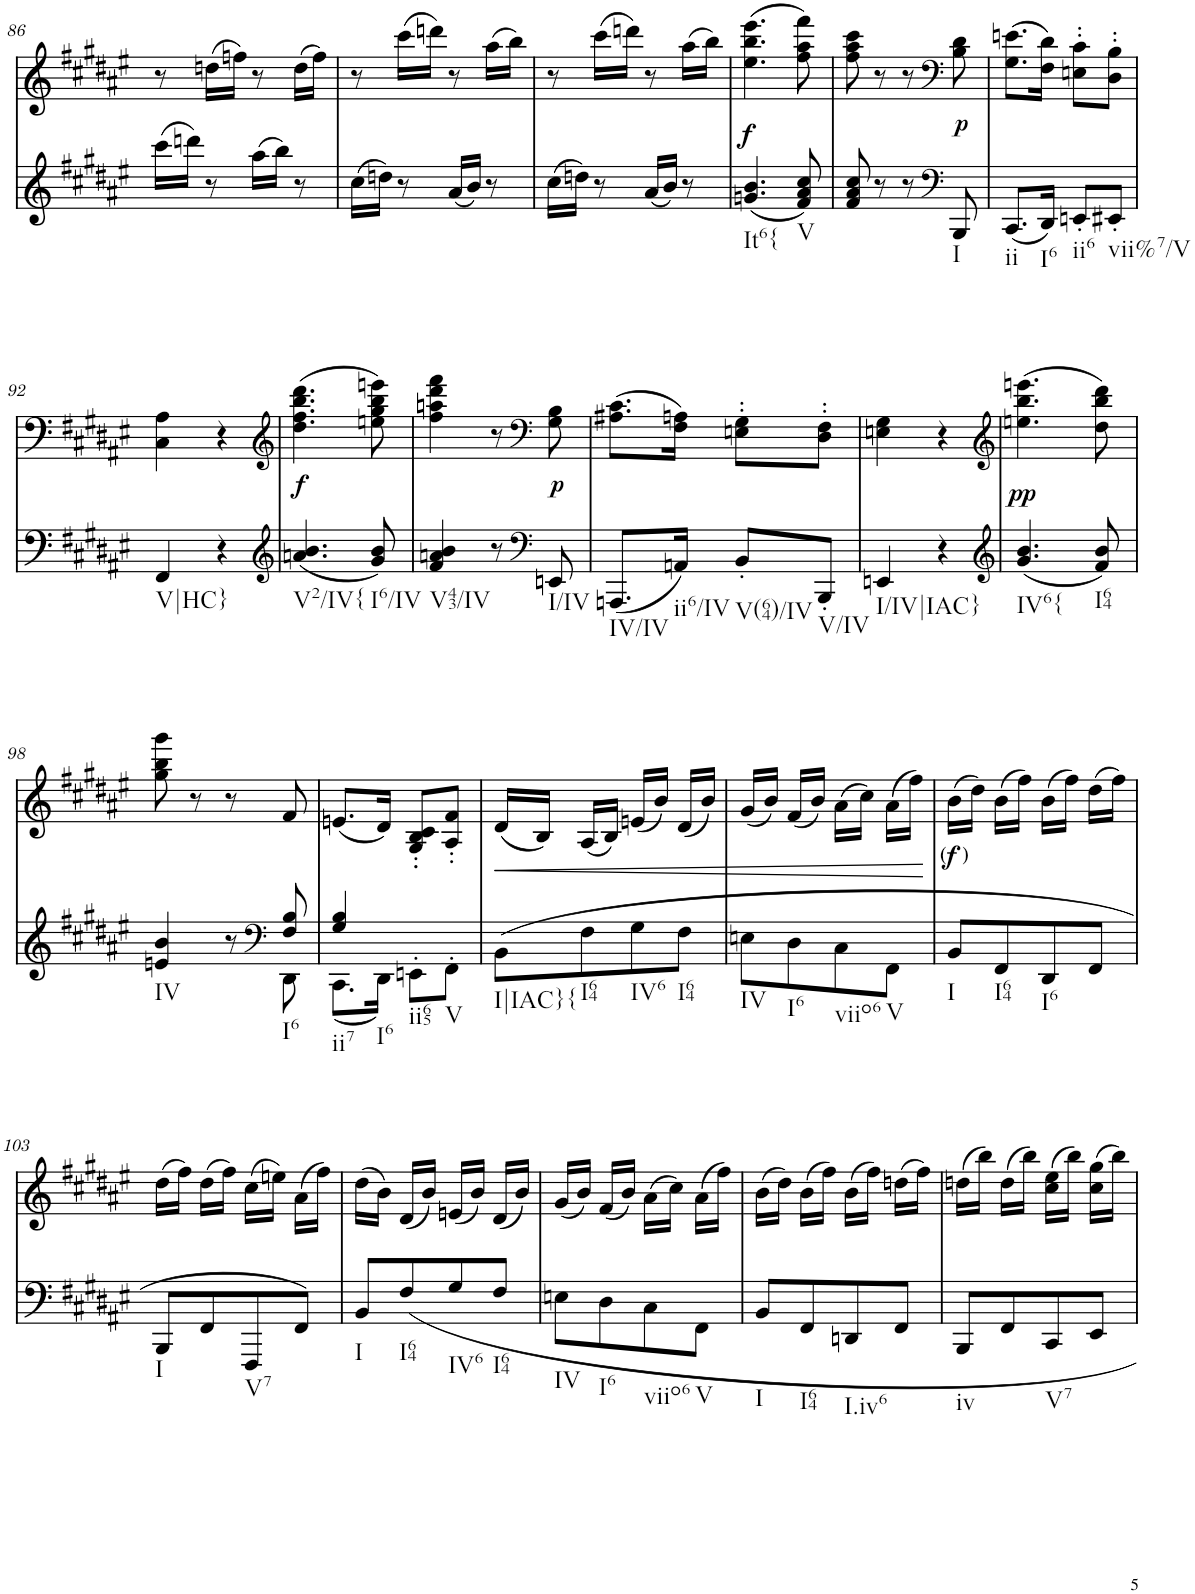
**kern	**kern	**text	**dynam
*part2	*part1	*part1	*part1
*staff2	*staff1	*staff1	*staff1
*I"piano	*I"piano	*	*
*I'Pno	*I'Pno	*	*
!!LO:PB:g=z
*clefG2	*clefG2	*	*
*k[f#c#g#d#a#e#]	*k[f#c#g#d#a#e#]	*	*
*F#:	*F#:	*	*
*M2/4	*M2/4	*	*
=86	=86	=86	=86
(16ccc#\LL	8r	.	.
16dddn\JJ)	.	.	.
8r	(16ddn\LL	.	.
.	16ffn\JJ)	.	.
(16aa#\LL	8r	.	.
16bb\JJ)	.	.	.
8r	(16dd\LL	.	.
.	16ff\JJ)	.	.
=87	=87	=87	=87
(16cc#\LL	8r	.	.
16ddn\JJ)	.	.	.
8r	(16ccc#\LL	.	.
.	16dddn\JJ)	.	.
(16a#/LL	8r	.	.
16b/JJ)	.	.	.
8r	(16aa#\LL	.	.
.	16bb\JJ)	.	.
=88	=88	=88	=88
(16cc#\LL	8r	.	.
16ddn\JJ)	.	.	.
8r	(16ccc#\LL	.	.
.	16dddn\JJ)	.	.
(16a#/LL	8r	.	.
16b/JJ)	.	.	.
8r	(16aa#\LL	.	.
.	16bb\JJ)	.	.
=89	=89	=89	=89
!LO:TX:b:t=It6{	!	!	!
!	!	!	!LO:DY:b
(4.gn/ 4.b/	(4.ee#\ 4.bb\ 4.eee#\	.	f
!LO:TX:b:t=V	!	!	!
8f#/ 8a#/ 8cc#/)	8ff#\ 8aa#\ 8fff#\)	.	.
=90	=90	=90	=90
8f#/ 8a#/ 8cc#/	8ff#\ 8aa#\ 8ccc#\	.	.
8r	8r	.	.
8r	8r	.	.
*clefF4	*clefF4	*	*
!LO:TX:b:t=I	!	!	!
!	!	!LO:LY:b	!
8BBB/	8B\ 8d#\	.	.
=91	=91	=91	=91
!LO:TX:b:t=ii	!	!	!
(8.CC#/L	(8.G#\ 8.en\L	.	.
!LO:TX:b:t=I6	!	!	!
16DD#/Jk)	16F#\ 16d#\Jk)	.	.
!LO:TX:b:t=ii6	!	!	!
8EEn'/L	8En\' 8c#\'L	.	.
!LO:TX:b:t=vii%7/V	!	!	!
8EE#X'/J	8D#\' 8B\'J	.	.
!!LO:LB:g=z
=92	=92	=92	=92
!LO:TX:b:t=V|HC}	!	!	!
4FF#/	4C#\ 4A#\	.	.
4r	4r	.	.
=93	=93	=93	=93
*clefG2	*clefG2	*	*
!LO:TX:b:t=V2/IV{	!	!	!
!	!	!LO:LY:b	!
(4.an/ 4.b/	(4.dd#\ 4.ff#\ 4.bb\ 4.ddd#\	.	.
!LO:TX:b:t=I6/IV	!	!	!
8g#/ 8b/)	8een\ 8gg#\ 8bb\ 8eeen\)	.	.
=94	=94	=94	=94
!LO:TX:b:t=V43/IV	!	!	!
4f#/ 4an/ 4b/	4ff#\ 4aan\ 4ddd#\ 4fff#\	.	.
8r	8r	.	.
*clefF4	*clefF4	*	*
!LO:TX:b:t=I/IV	!	!	!
!	!	!LO:LY:b	!
8EEn/	8G#\ 8B\	.	.
=95	=95	=95	=95
!LO:TX:b:t=IV/IV	!	!	!
(8.AAAn/L	(8.A#X\ 8.c#\L	.	.
!LO:TX:b:t=ii6/IV	!	!	!
16AAn/Jk)	16F#\ 16An\Jk)	.	.
!LO:TX:b:t=V(64)/IV	!	!	!
8BB'/L	8En\' 8G#\'L	.	.
!LO:TX:b:t=V/IV	!	!	!
8BBB'/J	8D#\' 8F#\'J	.	.
=96	=96	=96	=96
!LO:TX:b:t=I/IV|IAC}	!	!	!
4EEn/	4En\ 4G#\	.	.
4r	4r	.	.
=97	=97	=97	=97
*clefG2	*clefG2	*	*
!LO:TX:b:t=IV6{	!	!	!
!	!	!	!LO:DY:b
(4.g#/ 4.b/	(4.een\ 4.bb\ 4.eeen\	.	pp
!LO:TX:b:t=I64	!	!	!
8f#/ 8b/)	8dd#\ 8bb\ 8ddd#\)	.	.
!!LO:LB:g=z
=98	=98	=98	=98
*^	*	*	*
!LO:TX:b:t=IV	!	!	!	!
4en/ 4b/	4.ryy	8gg#\ 8bb\ 8ggg#\	.	.
.	.	8r	.	.
8r	.	8r	.	.
*clefF4	*	*	*	*
!LO:TX:b:t=I6	!	!	!	!
8F#/ 8B/	8DD#\	8f#/	.	.
=99	=99	=99	=99	=99
!LO:TX:b:t=ii7	!	!	!	!
!LO:TX:b:t=I6	!	!	!	!
4G#/ 4B/	(8.CC#\L	(8.en/L	.	.
.	16DD#\Jk)	16d#/Jk)	.	.
!LO:TX:b:t=ii65	!	!	!	!
8EEn'\L	4ryy	8G#/' 8B/' 8c#/'L	.	.
!LO:TX:b:t=V	!	!	!	!
8FF#'\J	.	8A#/' 8f#/'J	.	.
*v	*v	*	*	*
=100	=100	=100	=100
!LO:TX:b:t=I|IAC}{	!	!	!
!	!	!	!LO:HP:b
(8BB\L	(16d#/LL	.	<
.	16B/JJ)	.	.
!LO:TX:b:t=I64	!	!	!
8F#\	(16A#/LL	.	.
.	16B/JJ)	.	.
!LO:TX:b:t=IV6	!	!	!
8G#\	(16en/LL	.	.
.	16b/JJ)	.	.
!LO:TX:b:t=I64	!	!	!
8F#\J	(16d#/LL	.	.
.	16b/JJ)	.	.
=101	=101	=101	=101
!LO:TX:b:t=IV	!	!	!
8En\L	(16g#/LL	.	.
.	16b/JJ)	.	.
!LO:TX:b:t=I6	!	!	!
8D#\	(16f#/LL	.	.
.	16b/JJ)	.	.
!LO:TX:b:t=viio6	!	!	!
8C#\	(16a#\LL	.	.
.	16cc#\JJ)	.	.
!LO:TX:b:t=V	!	!	!
8FF#\J	(16a#\LL	.	.
.	16ff#\JJ)	.	.
.	.	.	[
=102	=102	=102	=102
!LO:TX:b:t=I	!	!	!
!	!	!LO:LY:b	!
8BB/L	(16b\LL	( )	.
.	16dd#\JJ)	.	.
!LO:TX:b:t=I64	!	!	!
8FF#/	(16b\LL	.	.
.	16ff#\JJ)	.	.
!LO:TX:b:t=I6	!	!	!
8DD#/	(16b\LL	.	.
.	16ff#\JJ)	.	.
8FF#/J	(16dd#\LL	.	.
.	16ff#\JJ)	.	.
!!LO:LB:g=z
=103	=103	=103	=103
!LO:TX:b:t=I	!	!	!
8BBB/L	(16dd#\LL	.	.
.	16ff#\JJ)	.	.
8FF#/	(16dd#\LL	.	.
.	16ff#\JJ)	.	.
!LO:TX:b:t=V7	!	!	!
8FFF#/	(16cc#\LL	.	.
.	16een\JJ)	.	.
8FF#/J)	(16a#\LL	.	.
.	16ff#\JJ)	.	.
=104	=104	=104	=104
!LO:TX:b:t=I	!	!	!
8BB/L	(16dd#\LL	.	.
.	16b\JJ)	.	.
!LO:TX:b:t=I64	!	!	!
8F#/	(16d#/LL	.	.
.	16b/JJ)	.	.
!LO:TX:b:t=IV6	!	!	!
8G#/	(16en/LL	.	.
.	16b/JJ)	.	.
!LO:TX:b:t=I64	!	!	!
8F#/J	(16d#/LL	.	.
.	16b/JJ)	.	.
=105	=105	=105	=105
!LO:TX:b:t=IV	!	!	!
8En\L	(16g#/LL	.	.
.	16b/JJ)	.	.
!LO:TX:b:t=I6	!	!	!
8D#\	(16f#/LL	.	.
.	16b/JJ)	.	.
!LO:TX:b:t=viio6	!	!	!
8C#\	(16a#\LL	.	.
.	16cc#\JJ)	.	.
!LO:TX:b:t=V	!	!	!
8FF#\J	(16a#\LL	.	.
.	16ff#\JJ)	.	.
=106	=106	=106	=106
!LO:TX:b:t=I	!	!	!
8BB/L	(16b\LL	.	.
.	16dd#\JJ)	.	.
!LO:TX:b:t=I64	!	!	!
8FF#/	(16b\LL	.	.
.	16ff#\JJ)	.	.
!LO:TX:b:t=I.iv6	!	!	!
8DDn/	(16b\LL	.	.
.	16ff#\JJ)	.	.
8FF#/J	(16ddn\LL	.	.
.	16ff#\JJ)	.	.
=107	=107	=107	=107
!LO:TX:b:t=iv	!	!	!
8BBB/L	(16ddn\LL	.	.
.	16bb\JJ)	.	.
8FF#/	(16dd\LL	.	.
.	16bb\JJ)	.	.
!LO:TX:b:t=V7	!	!	!
8CC#/	(16cc#\ 16ee#\LL	.	.
.	16bb\JJ)	.	.
8EE#/J	(16cc#\ 16gg#\LL	.	.
.	16bb\JJ)	.	.
=	=	=	=
*-	*-	*-	*-
